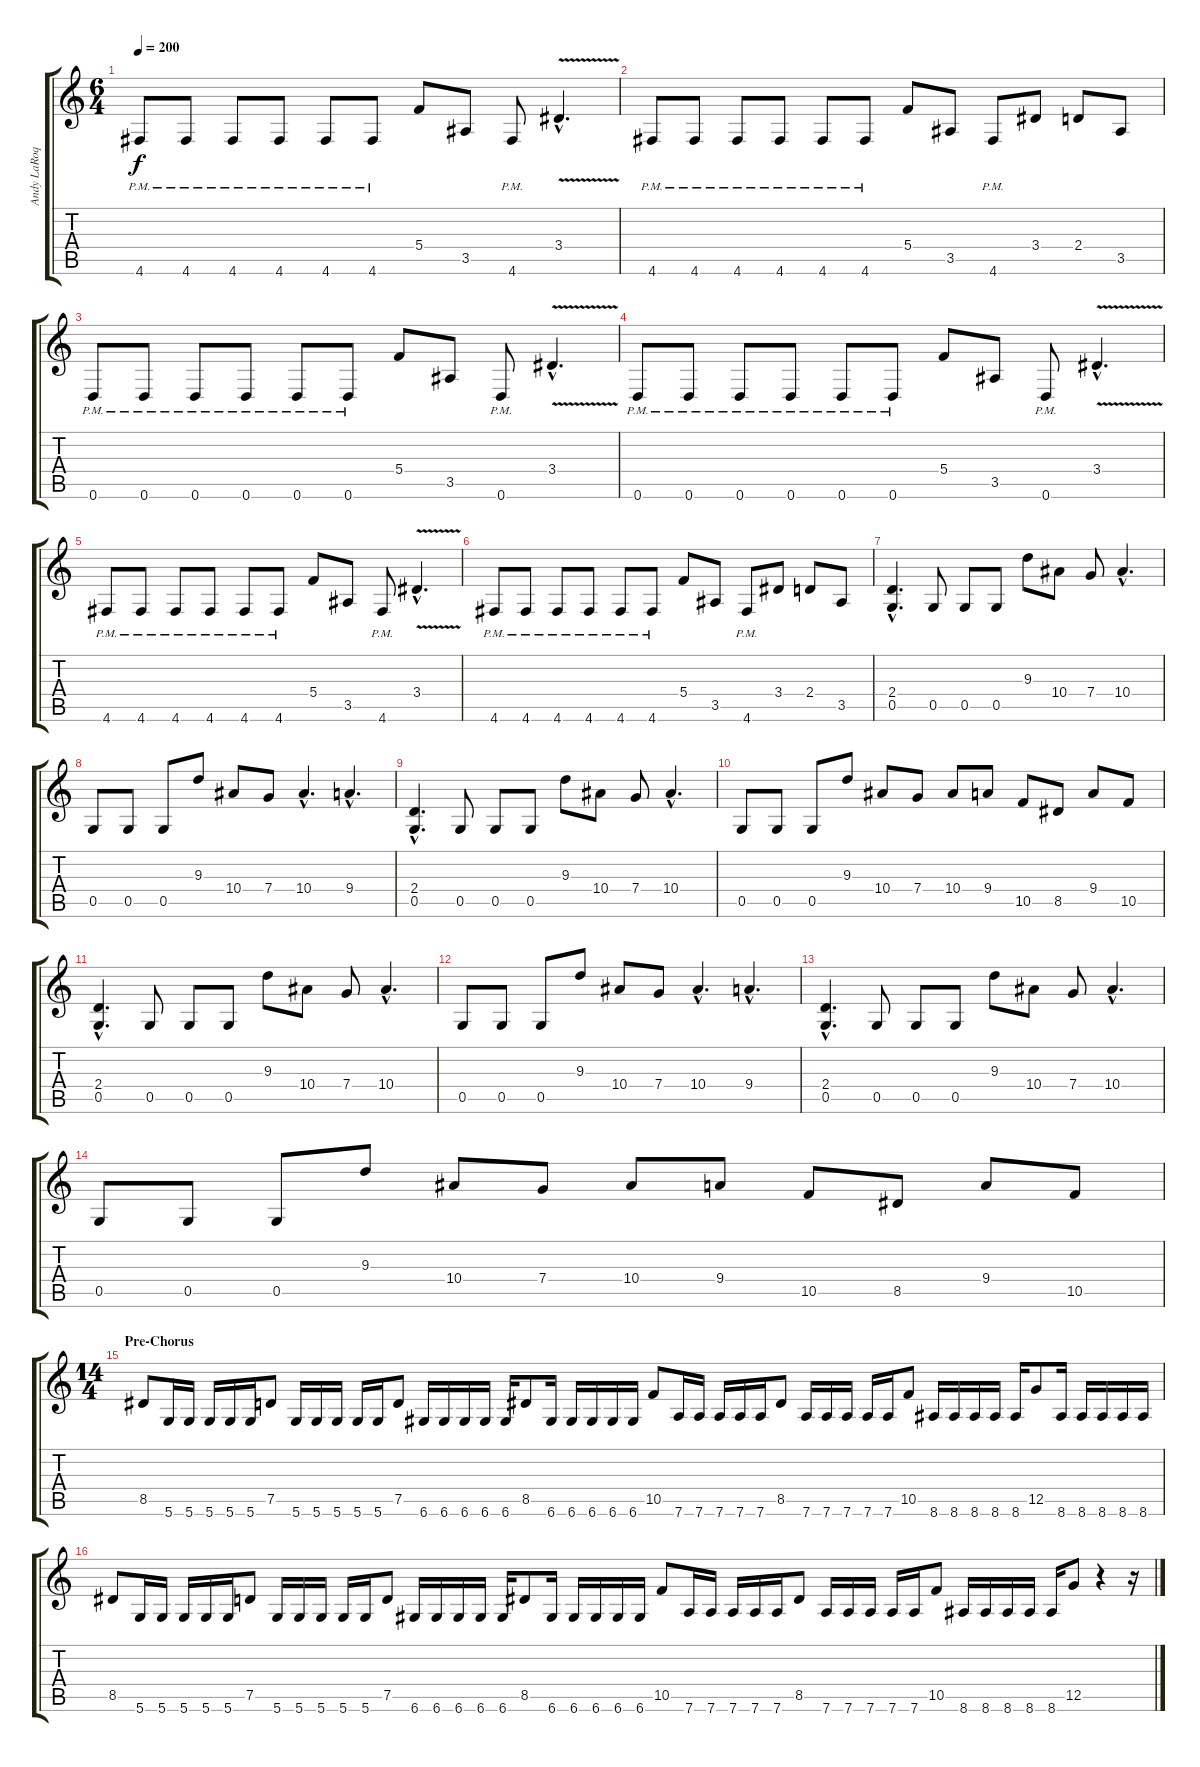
\track ("Andy LaRoque" "Andy LaRoq") {instrument overdrivenguitar}
\staff {score tabs}
\tuning (D4 A3 F3 C3 G2 D2) {hide}
\ts (6 4)
\tempo 200
\clef g2
\ks c
4.6{pm}.8{dy f} 4.6{pm}.8 4.6{pm}.8 4.6{pm}.8 4.6{pm}.8 4.6{pm}.8 5.4.8 3.5.8 4.6{pm}.8 3.4{v hac}.4{d} |
4.6{pm}.8 4.6{pm}.8 4.6{pm}.8 4.6{pm}.8 4.6{pm}.8 4.6{pm}.8 5.4.8 3.5.8 4.6{pm}.8 3.4.8 2.4.8 3.5.8 |
0.6{pm}.8 0.6{pm}.8 0.6{pm}.8 0.6{pm}.8 0.6{pm}.8 0.6{pm}.8 5.4.8 3.5.8 0.6{pm}.8 3.4{v hac}.4{d} |
0.6{pm}.8 0.6{pm}.8 0.6{pm}.8 0.6{pm}.8 0.6{pm}.8 0.6{pm}.8 5.4.8 3.5.8 0.6{pm}.8 3.4{v hac}.4{d} |
4.6{pm}.8 4.6{pm}.8 4.6{pm}.8 4.6{pm}.8 4.6{pm}.8 4.6{pm}.8 5.4.8 3.5.8 4.6{pm}.8 3.4{v hac}.4{d} |
4.6{pm}.8 4.6{pm}.8 4.6{pm}.8 4.6{pm}.8 4.6{pm}.8 4.6{pm}.8 5.4.8 3.5.8 4.6{pm}.8 3.4.8 2.4.8 3.5.8 |
(2.4{hac} 0.5{hac}).4{d} 0.5.8 0.5.8 0.5.8 9.3.8 10.4.8 7.4.8 10.4{hac}.4{d} |
0.5.8 0.5.8 0.5.8 9.3.8 10.4.8 7.4.8 10.4{hac}.4{d} 9.4{hac}.4{d} |
(2.4{hac} 0.5{hac}).4{d} 0.5.8 0.5.8 0.5.8 9.3.8 10.4.8 7.4.8 10.4{hac}.4{d} |
0.5.8 0.5.8 0.5.8 9.3.8 10.4.8 7.4.8 10.4.8 9.4.8 10.5.8 8.5.8 9.4.8 10.5.8 |
(2.4{hac} 0.5{hac}).4{d} 0.5.8 0.5.8 0.5.8 9.3.8 10.4.8 7.4.8 10.4{hac}.4{d} |
0.5.8 0.5.8 0.5.8 9.3.8 10.4.8 7.4.8 10.4{hac}.4{d} 9.4{hac}.4{d} |
(2.4{hac} 0.5{hac}).4{d} 0.5.8 0.5.8 0.5.8 9.3.8 10.4.8 7.4.8 10.4{hac}.4{d} |
0.5.8 0.5.8 0.5.8 9.3.8 10.4.8 7.4.8 10.4.8 9.4.8 10.5.8 8.5.8 9.4.8 10.5.8 |
\ts (14 4)
\section ("" "Pre-Chorus")
8.5.8 5.6.16 5.6.16 5.6.16 5.6.16 5.6.16 7.5.8 5.6.16 5.6.16 5.6.16 5.6.16 5.6.16 7.5.8 6.6.16 6.6.16 6.6.16 6.6.16 6.6.16 8.5.8 6.6.16 6.6.16 6.6.16 6.6.16 6.6.16 10.5.8 7.6.16 7.6.16 7.6.16 7.6.16 7.6.16 8.5.8 7.6.16 7.6.16 7.6.16 7.6.16 7.6.16 10.5.8 8.6.16 8.6.16 8.6.16 8.6.16 8.6.16 12.5.8 8.6.16 8.6.16 8.6.16 8.6.16 8.6.16 |
8.5.8 5.6.16 5.6.16 5.6.16 5.6.16 5.6.16 7.5.8 5.6.16 5.6.16 5.6.16 5.6.16 5.6.16 7.5.8 6.6.16 6.6.16 6.6.16 6.6.16 6.6.16 8.5.8 6.6.16 6.6.16 6.6.16 6.6.16 6.6.16 10.5.8 7.6.16 7.6.16 7.6.16 7.6.16 7.6.16 8.5.8 7.6.16 7.6.16 7.6.16 7.6.16 7.6.16 10.5.8 8.6.16 8.6.16 8.6.16 8.6.16 8.6.16 12.5.8 r.4 r.16
